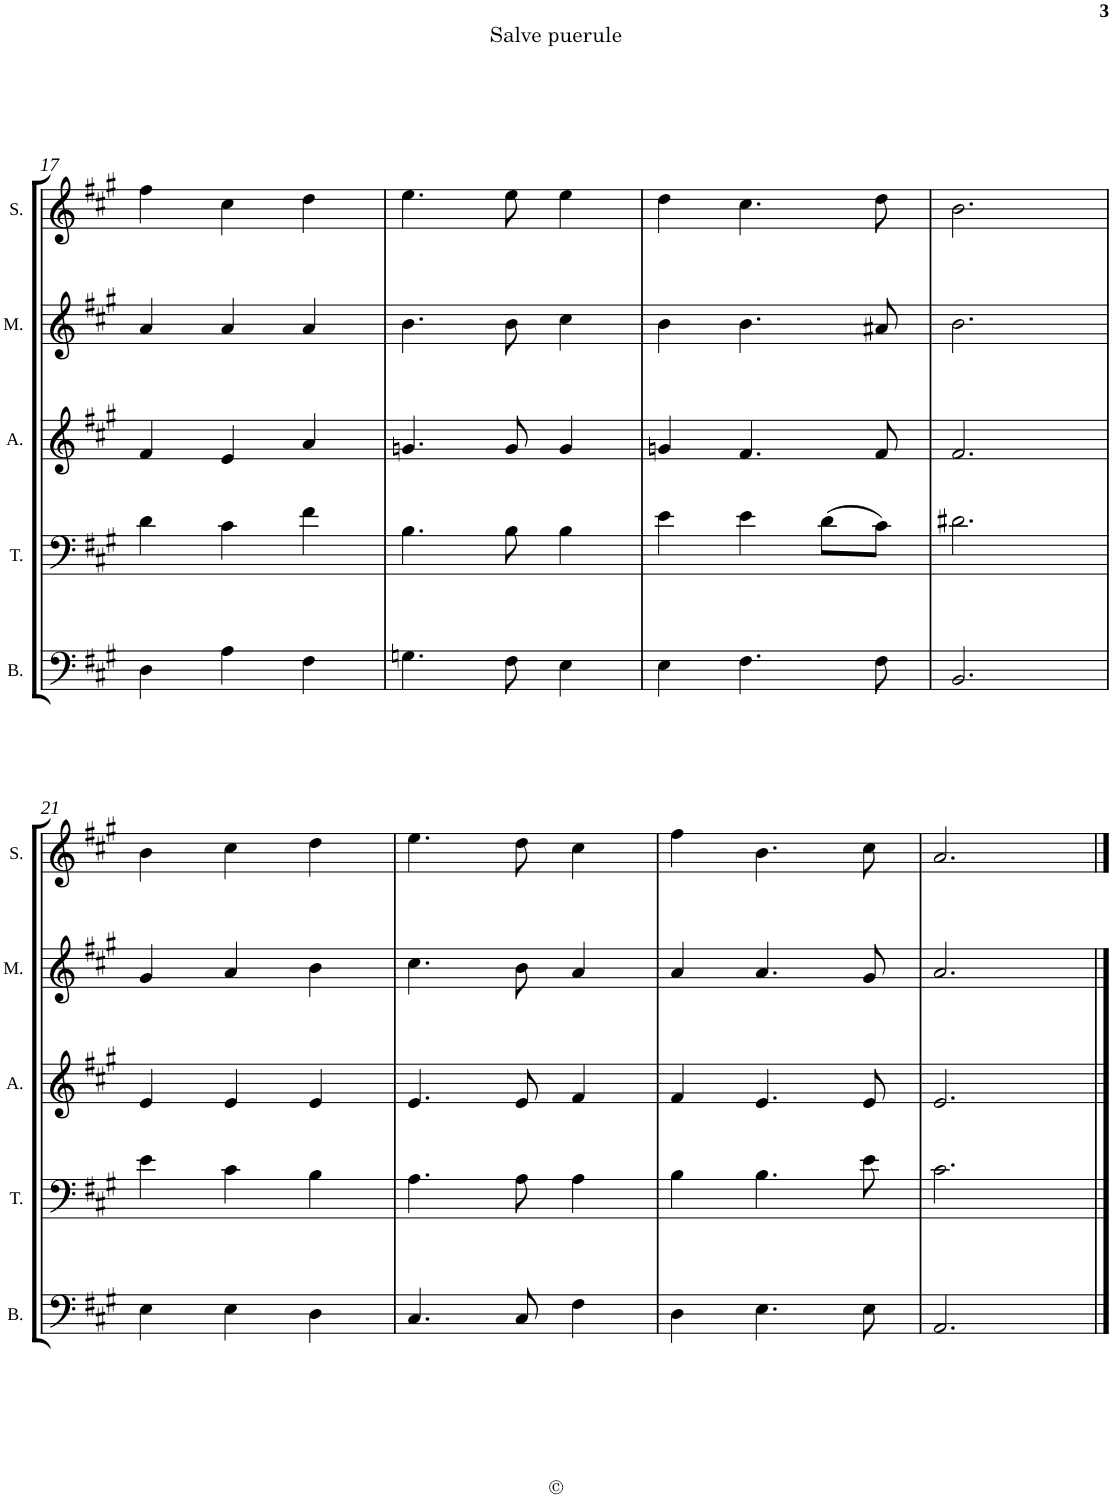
**kern	**kern	**kern	**kern	**kern
*part5	*part4	*part3	*part2	*part1
*staff5	*staff4	*staff3	*staff2	*staff1
*I"Bass	*I"Tenor	*I"Alto	*I"Mezzo	*I"Soprano
*I'B.	*I'T.	*I'A.	*I'M.	*I'S.
!!LO:PB:g=z
*clefF4	*clefF4	*clefG2	*clefG2	*clefG2
*k[f#c#g#]	*k[f#c#g#]	*k[f#c#g#]	*k[f#c#g#]	*k[f#c#g#]
*A:	*A:	*A:	*A:	*A:
*M3/4	*M3/4	*M3/4	*M3/4	*M3/4
=17	=17	=17	=17	=17
4D\	4d\	4f#/	4a/	4ff#\
4A\	4c#\	4e/	4a/	4cc#\
4F#\	4f#\	4a/	4a/	4dd\
=18	=18	=18	=18	=18
4.Gn\	4.B\	4.gn/	4.b\	4.ee\
8F#\	8B\	8g/	8b\	8ee\
4E\	4B\	4g/	4cc#\	4ee\
=19	=19	=19	=19	=19
4E\	4e\	4gn/	4b\	4dd\
4.F#\	4e\	4.f#/	4.b\	4.cc#\
.	(>8d\L	.	.	.
8F#\	8c#\J)	8f#/	8a#X/	8dd\
=20	=20	=20	=20	=20
2.BB/	2.d#X\	2.f#/	2.b\	2.b\
!!LO:LB:g=z
=21	=21	=21	=21	=21
4E\	4e\	4e/	4g#/	4b\
4E\	4c#\	4e/	4a/	4cc#\
4D\	4B\	4e/	4b\	4dd\
=22	=22	=22	=22	=22
4.C#/	4.A\	4.e/	4.cc#\	4.ee\
8C#/	8A\	8e/	8b\	8dd\
4F#\	4A\	4f#/	4a/	4cc#\
=23	=23	=23	=23	=23
4D\	4B\	4f#/	4a/	4ff#\
4.E\	4.B\	4.e/	4.a/	4.b\
8E\	8e\	8e/	8g#/	8cc#\
=24	=24	=24	=24	=24
2.AA/	2.c#\	2.e/	2.a/	2.a/
==	==	==	==	==
*-	*-	*-	*-	*-
